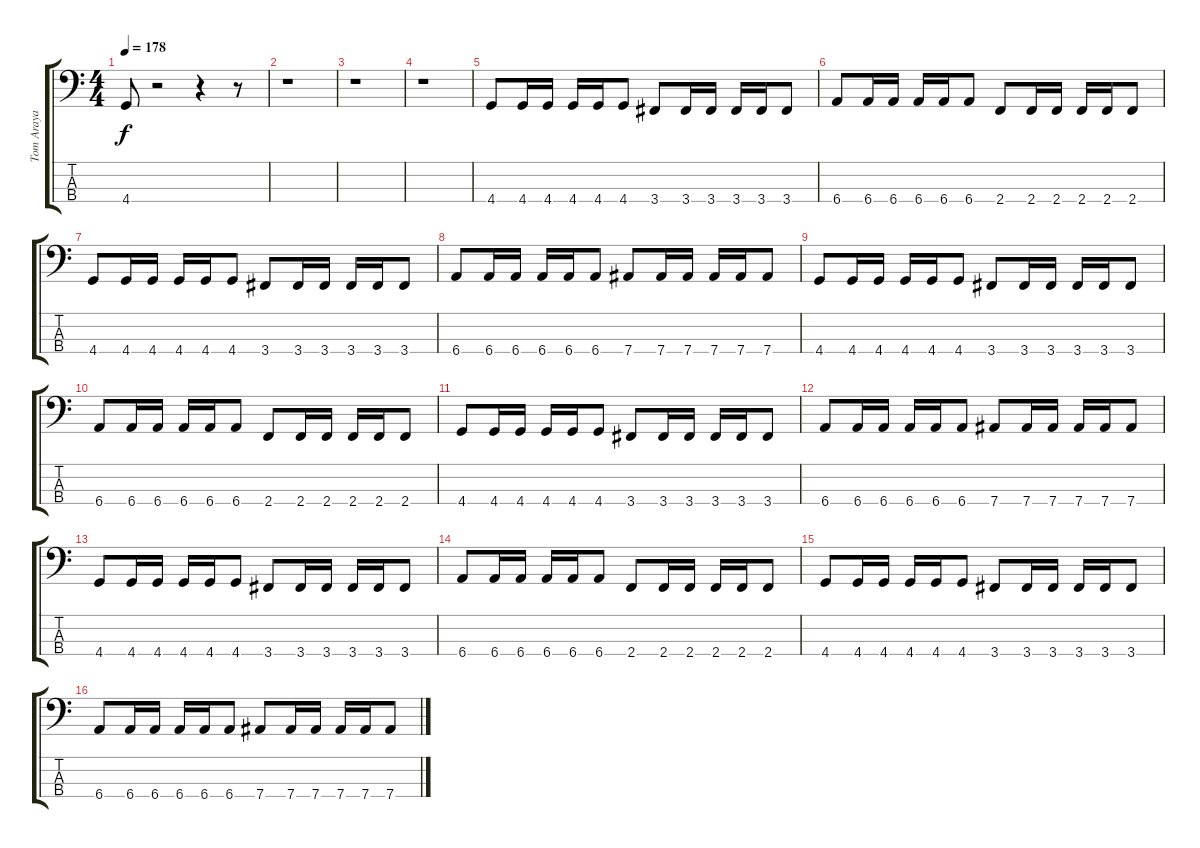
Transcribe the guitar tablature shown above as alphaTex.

\track ("Tom Araya" "Tom Araya") {instrument electricbasspick}
\staff {score tabs}
\tuning (Gb2 Db2 Ab1 Eb1) {hide}
\ts (4 4)
\tempo 178
\tempo 240
\tempo 178
\clef f4
\ks c
4.4.8{dy f instrument electricbasspick} r.2 r.4 r.8 |
r.1 |
r.1 |
r.1 |
4.4.8 4.4.16 4.4.16 4.4.16 4.4.16 4.4.8 3.4.8 3.4.16 3.4.16 3.4.16 3.4.16 3.4.8 |
6.4.8 6.4.16 6.4.16 6.4.16 6.4.16 6.4.8 2.4.8 2.4.16 2.4.16 2.4.16 2.4.16 2.4.8 |
4.4.8 4.4.16 4.4.16 4.4.16 4.4.16 4.4.8 3.4.8 3.4.16 3.4.16 3.4.16 3.4.16 3.4.8 |
6.4.8 6.4.16 6.4.16 6.4.16 6.4.16 6.4.8 7.4.8 7.4.16 7.4.16 7.4.16 7.4.16 7.4.8 |
4.4.8 4.4.16 4.4.16 4.4.16 4.4.16 4.4.8 3.4.8 3.4.16 3.4.16 3.4.16 3.4.16 3.4.8 |
6.4.8 6.4.16 6.4.16 6.4.16 6.4.16 6.4.8 2.4.8 2.4.16 2.4.16 2.4.16 2.4.16 2.4.8 |
4.4.8 4.4.16 4.4.16 4.4.16 4.4.16 4.4.8 3.4.8 3.4.16 3.4.16 3.4.16 3.4.16 3.4.8 |
6.4.8 6.4.16 6.4.16 6.4.16 6.4.16 6.4.8 7.4.8 7.4.16 7.4.16 7.4.16 7.4.16 7.4.8 |
4.4.8 4.4.16 4.4.16 4.4.16 4.4.16 4.4.8 3.4.8 3.4.16 3.4.16 3.4.16 3.4.16 3.4.8 |
6.4.8 6.4.16 6.4.16 6.4.16 6.4.16 6.4.8 2.4.8 2.4.16 2.4.16 2.4.16 2.4.16 2.4.8 |
4.4.8 4.4.16 4.4.16 4.4.16 4.4.16 4.4.8 3.4.8 3.4.16 3.4.16 3.4.16 3.4.16 3.4.8 |
6.4.8 6.4.16 6.4.16 6.4.16 6.4.16 6.4.8 7.4.8 7.4.16 7.4.16 7.4.16 7.4.16 7.4.8
